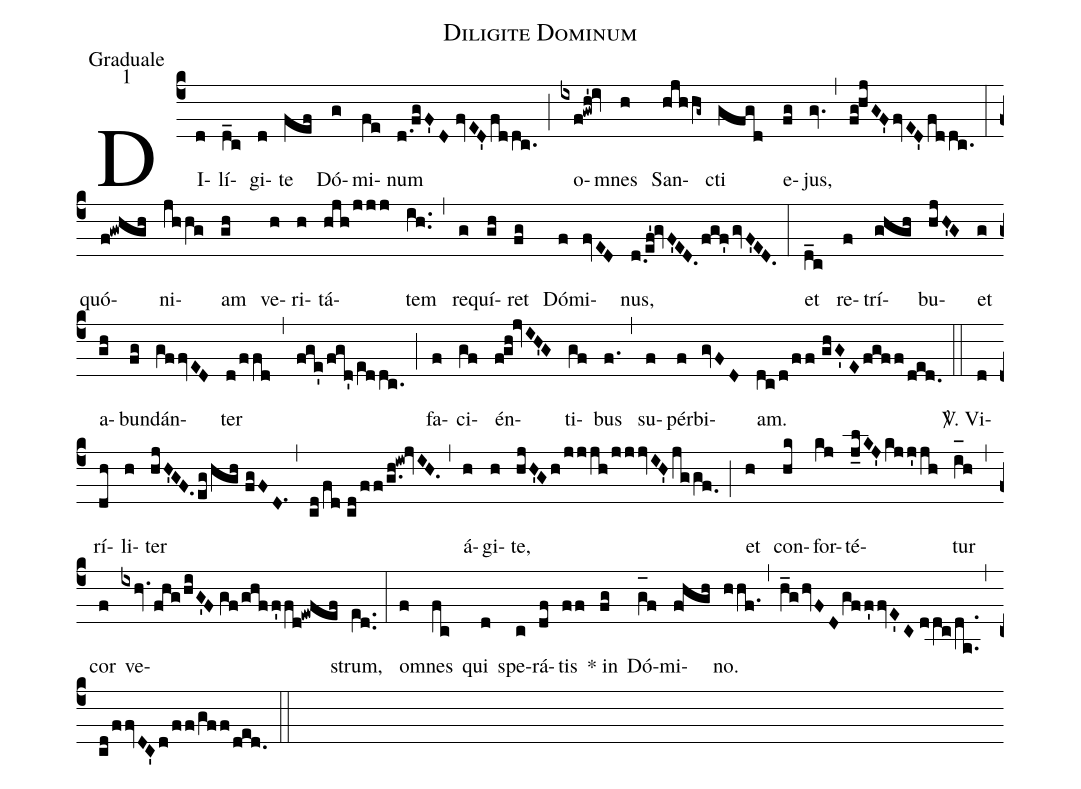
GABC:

name:Diligite Dominum;
office-part:Graduale;
mode:1;
%%
(c4) DI(d)lí(d_c)gi(d)te(fef) Dó(g)mi(fe)num(d./[-0.5]fgF'D//fvED'fddc.) (;) o(ixf!gwh'!iv)mnes(h) San(hjhhg~)cti(gfgd) e(fg)jus,(gv.) (,) (fg!hjGF'fvED'fddc.) (:) quó(f!gwhgh)ni(jhhg)am(gh) ve(h)ri(h)tá(hjh/jjj)tem(ih..) (,) re(g)quí(gh)ret(fg) Dó(f)mi(fvED)nus,(d.0/[-0.5]ef'!gvF'ED.fgf'gvF'ED.) (:) et(d_c) re(f)trí(ghgh)bu(hjH'G)et(g) a(gh)bun(fg)dán(gffvED)ter(d/ffd) (,) (fge'/fgd'/e[ll:1]ddc.) (;) fa(f)ci(gf)én(fgh!jvIH'G)ti(gf)bus(f.) (,) su(f)pér(f)bi(gvFD)am.(dc/d/ff//ghG'Efgff/ded.) (::) <sp>V/</sp>. Vi(d)rí(dh)li(h)ter(hjH'GF.eg/hgh//fgFD.1) (,) (cd/fd//cd/ff/g.h!iw!jvIH.) (,) á(h)gi(h)te,(hjH'Gh/jjjh/jjjvIH'jggf.0) (;) et(h) con(hk)for(kj)té(j_lKJ'kjj'jh)tur(i_[oh:h]h) (,) <nlba>cor(f) ve(ixhv.fhg/hiG'F//gf/ghff'fd!ewfef)strum,(e[ll:1]d..) </nlba>(:) o(f)mnes(fc) qui(d) spe(c)rá(df)tis(ff) * in(fg) Dó(g_[oh:h]f)mi(f!hgh)no.(hhf.) (,) (h_ghvFDgff'fvE'C//dd[ull:1]c/da..) (,) (cd/ffvDC'd/ff/gff/ded.) (::)
